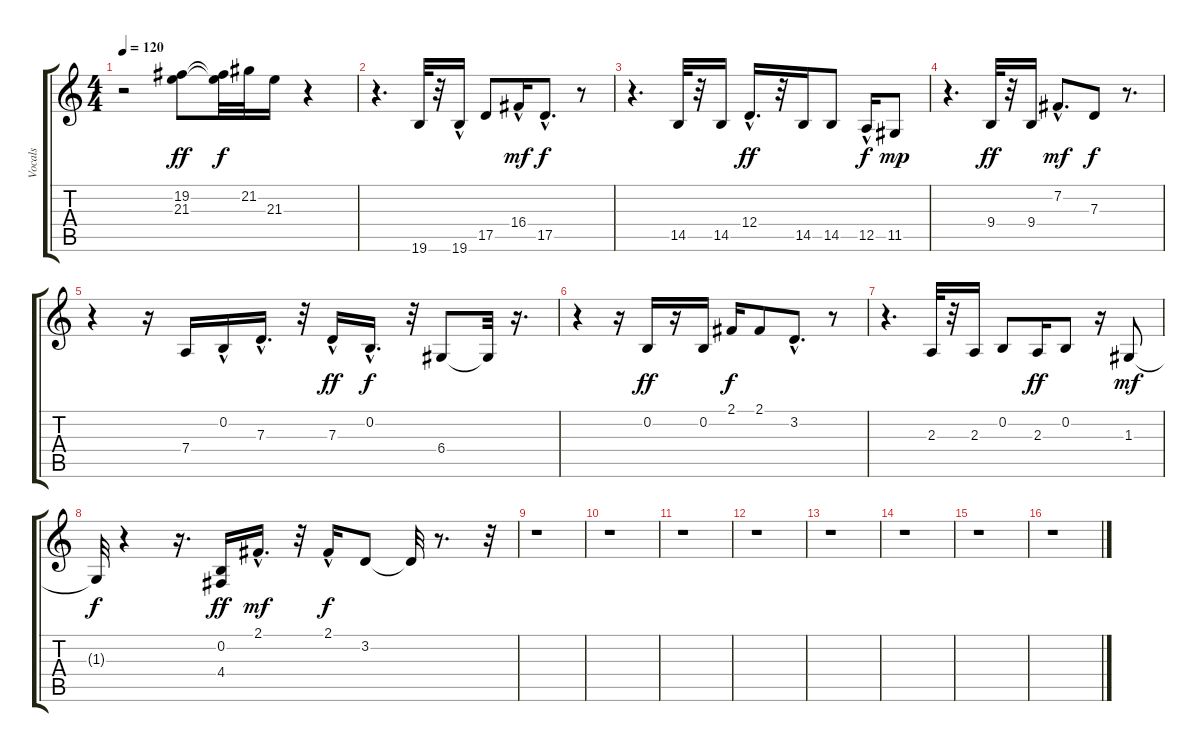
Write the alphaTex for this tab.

\track ("Vocals              " "Vocals    ") {instrument voiceoohs}
\staff {score tabs}
\tuning (E4 B3 G3 D3 A2 E2) {hide}
\ts (4 4)
\tempo 120
\clef g2
\ks c
r.2{dy mf} (19.2 21.3).8{dy ff} (19.2{t} 21.3{t}).32{dy f} 21.2.32 21.3.16 r.4 |
r.4{d} 19.6.32 r.32 19.6{hac}.16 17.5.8 16.4{hac}.16{dy mf} 17.5{hac}.8{d dy f} r.8 |
r.4{d} 14.5.32 r.32 14.5.16 12.4{hac}.16{d dy ff} r.32 14.5.16 14.5.8 12.5{hac}.16{dy f} 11.5.8{dy mp} |
r.4{d} 9.4.32{dy ff} r.32 9.4.16 7.2{hac}.8{d dy mf} 7.3.8{dy f} r.8{d} |
r.4 r.16 7.4.16 0.2{hac}.16 7.3{hac}.16{d} r.32 7.3{hac}.16{dy ff} 0.2{hac}.16{d dy f} r.32 6.4.8 6.4{t}.32 r.16{d} |
r.4 r.16 0.2.16{dy ff} r.16 0.2.16 2.1.16{dy f} 2.1.8 3.2{hac}.8{d} r.8 |
r.4{d} 2.3.32 r.32 2.3.16 0.2.8 2.3.16{dy ff} 0.2.8 r.16 1.3.8{dy mf} |
1.3{t}.32{dy f} r.4 r.16{d} (0.2 4.4).16{dy ff} 2.1{hac}.16{d dy mf} r.32 2.1{hac}.16{dy f} 3.2.8 3.2{t}.32 r.8{d} r.32 |
r.1 |
r.1 |
r.1 |
r.1 |
r.1 |
r.1 |
r.1 |
r.1
